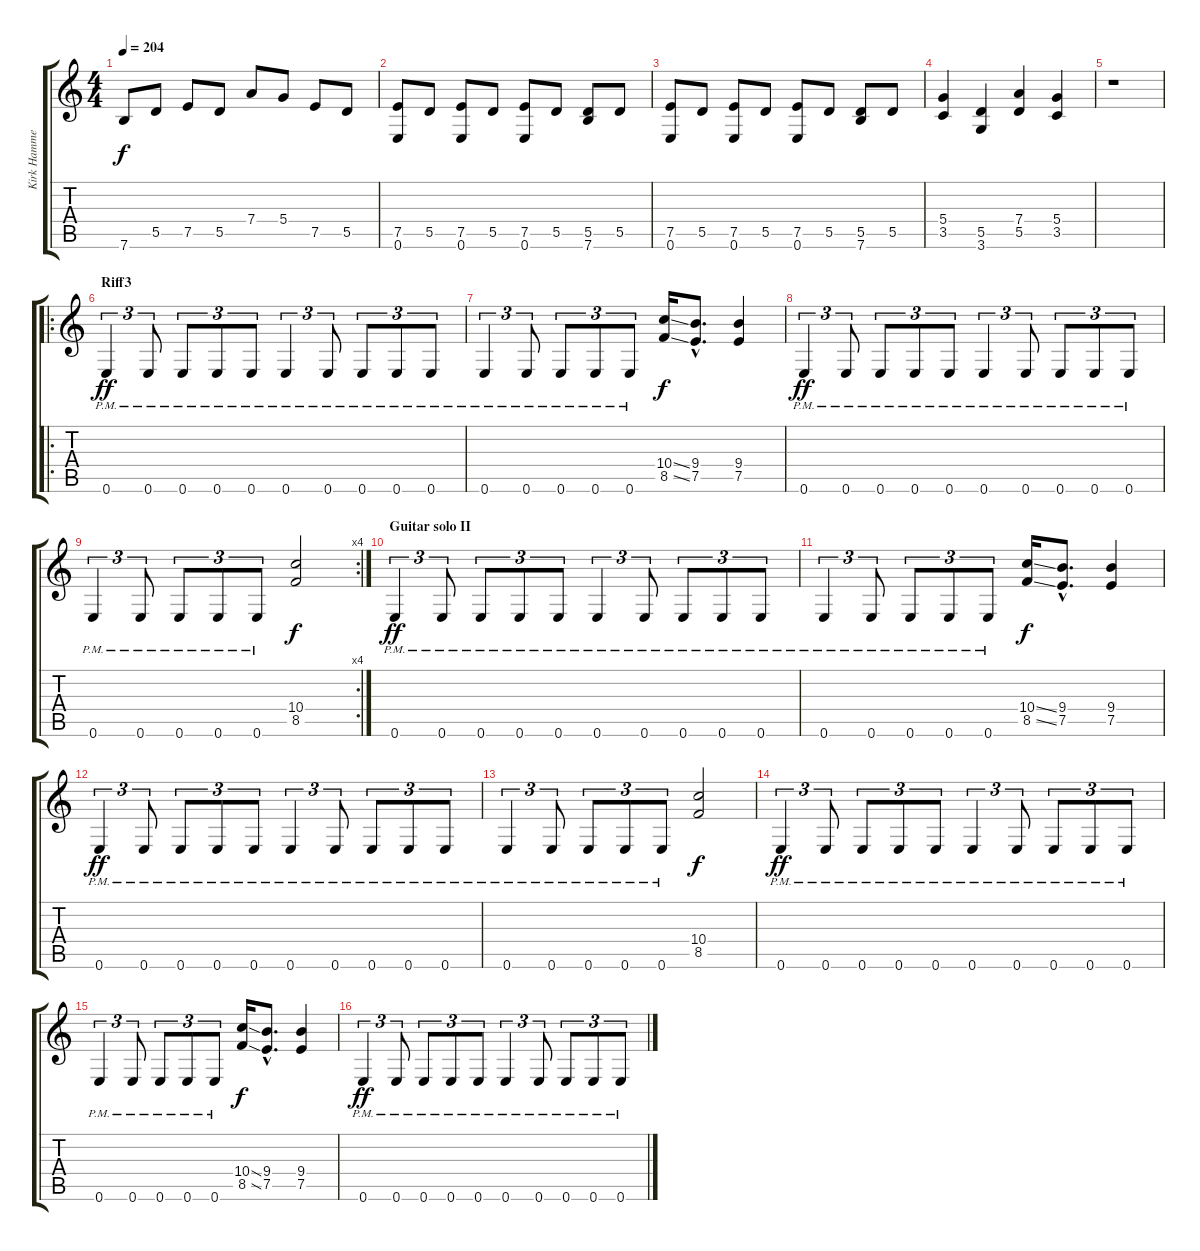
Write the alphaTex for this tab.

\track ("Kirk Hammet (Guitar 2)" "Kirk Hamme") {instrument distortionguitar}
\staff {score tabs}
\tuning (E4 B3 G3 D3 A2 E2) {hide}
\ts (4 4)
\tempo 204
\clef g2
\ks c
7.6.8{dy f} 5.5.8 7.5.8 5.5.8 7.4.8 5.4.8 7.5.8 5.5.8 |
(7.5 0.6).8 5.5.8 (7.5 0.6).8 5.5.8 (7.5 0.6).8 5.5.8 (5.5 7.6).8 5.5.8 |
(7.5 0.6).8 5.5.8 (7.5 0.6).8 5.5.8 (7.5 0.6).8 5.5.8 (5.5 7.6).8 5.5.8 |
(5.4 3.5).4 (5.5 3.6).4 (7.4 5.5).4 (5.4 3.5).4 |
r.1 |
\ro
\section ("" "Riff3")
0.6{pm}.4{tu (3 2) dy ff} 0.6{pm}.8{tu (3 2)} 0.6{pm}.8{tu (3 2)} 0.6{pm}.8{tu (3 2)} 0.6{pm}.8{tu (3 2)} 0.6{pm}.4{tu (3 2)} 0.6{pm}.8{tu (3 2)} 0.6{pm}.8{tu (3 2)} 0.6{pm}.8{tu (3 2)} 0.6{pm}.8{tu (3 2)} |
0.6{pm}.4{tu (3 2)} 0.6{pm}.8{tu (3 2)} 0.6{pm}.8{tu (3 2)} 0.6{pm}.8{tu (3 2)} 0.6{pm}.8{tu (3 2)} (10.4{ss} 8.5{ss}).16{dy f} (9.4{hac} 7.5{hac}).8{d} (9.4 7.5).4 |
0.6{pm}.4{tu (3 2) dy ff} 0.6{pm}.8{tu (3 2)} 0.6{pm}.8{tu (3 2)} 0.6{pm}.8{tu (3 2)} 0.6{pm}.8{tu (3 2)} 0.6{pm}.4{tu (3 2)} 0.6{pm}.8{tu (3 2)} 0.6{pm}.8{tu (3 2)} 0.6{pm}.8{tu (3 2)} 0.6{pm}.8{tu (3 2)} |
\rc 4
0.6{pm}.4{tu (3 2)} 0.6{pm}.8{tu (3 2)} 0.6{pm}.8{tu (3 2)} 0.6{pm}.8{tu (3 2)} 0.6{pm}.8{tu (3 2)} (10.4 8.5).2{dy f} |
\section ("" "Guitar solo II")
0.6{pm}.4{tu (3 2) dy ff} 0.6{pm}.8{tu (3 2)} 0.6{pm}.8{tu (3 2)} 0.6{pm}.8{tu (3 2)} 0.6{pm}.8{tu (3 2)} 0.6{pm}.4{tu (3 2)} 0.6{pm}.8{tu (3 2)} 0.6{pm}.8{tu (3 2)} 0.6{pm}.8{tu (3 2)} 0.6{pm}.8{tu (3 2)} |
0.6{pm}.4{tu (3 2)} 0.6{pm}.8{tu (3 2)} 0.6{pm}.8{tu (3 2)} 0.6{pm}.8{tu (3 2)} 0.6{pm}.8{tu (3 2)} (10.4{ss} 8.5{ss}).16{dy f} (9.4{hac} 7.5{hac}).8{d} (9.4 7.5).4 |
0.6{pm}.4{tu (3 2) dy ff} 0.6{pm}.8{tu (3 2)} 0.6{pm}.8{tu (3 2)} 0.6{pm}.8{tu (3 2)} 0.6{pm}.8{tu (3 2)} 0.6{pm}.4{tu (3 2)} 0.6{pm}.8{tu (3 2)} 0.6{pm}.8{tu (3 2)} 0.6{pm}.8{tu (3 2)} 0.6{pm}.8{tu (3 2)} |
0.6{pm}.4{tu (3 2)} 0.6{pm}.8{tu (3 2)} 0.6{pm}.8{tu (3 2)} 0.6{pm}.8{tu (3 2)} 0.6{pm}.8{tu (3 2)} (10.4 8.5).2{dy f} |
0.6{pm}.4{tu (3 2) dy ff} 0.6{pm}.8{tu (3 2)} 0.6{pm}.8{tu (3 2)} 0.6{pm}.8{tu (3 2)} 0.6{pm}.8{tu (3 2)} 0.6{pm}.4{tu (3 2)} 0.6{pm}.8{tu (3 2)} 0.6{pm}.8{tu (3 2)} 0.6{pm}.8{tu (3 2)} 0.6{pm}.8{tu (3 2)} |
0.6{pm}.4{tu (3 2)} 0.6{pm}.8{tu (3 2)} 0.6{pm}.8{tu (3 2)} 0.6{pm}.8{tu (3 2)} 0.6{pm}.8{tu (3 2)} (10.4{ss} 8.5{ss}).16{dy f} (9.4{hac} 7.5{hac}).8{d} (9.4 7.5).4 |
0.6{pm}.4{tu (3 2) dy ff} 0.6{pm}.8{tu (3 2)} 0.6{pm}.8{tu (3 2)} 0.6{pm}.8{tu (3 2)} 0.6{pm}.8{tu (3 2)} 0.6{pm}.4{tu (3 2)} 0.6{pm}.8{tu (3 2)} 0.6{pm}.8{tu (3 2)} 0.6{pm}.8{tu (3 2)} 0.6{pm}.8{tu (3 2)}
